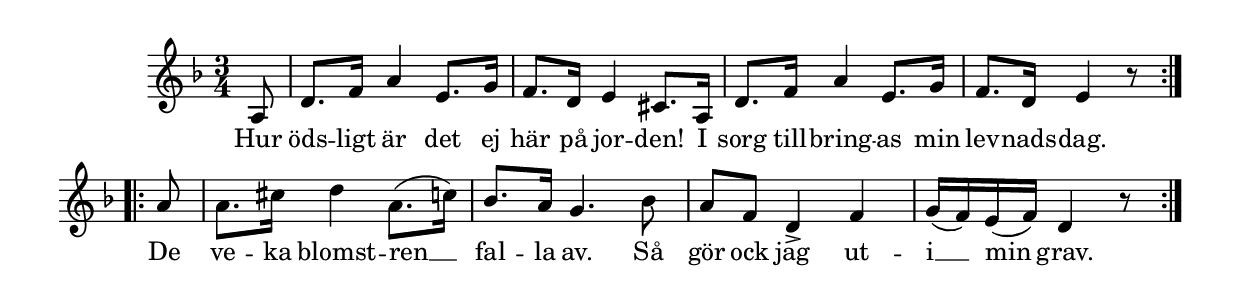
{
\time 3/4
\key d \minor

\repeat volta 2 { 
\partial 8
 a8  | 
 d'8. f'16 a'4 e'8. g'16  | 
 f'8. d'16 e'4 cis'8. a16  | 
 d'8. f'16 a'4 e'8. g'16  | 
 f'8. d'16 e'4 r8
 } %( endrepeat )% 
\repeat volta 2 { 
 a'  | 
 a'8. cis''16 d''4 a'8.-( c''16-)  | 
 bes'8. a'16 g'4. bes'8  | 
 a' f' d'4-> f'  | 
 g'16-( f'-) e'-( f'-) d'4 r8
 } %( endrepeat )% 
 }
 \addlyrics {
     Hur öds -- ligt är det ej här på jor -- den! I
     sorg till -- bring -- as min lev -- nads -- dag. De ve -- ka blomst -- ren __
     fal -- la av. Så gör ock jag ut -- i __ min grav.
}
